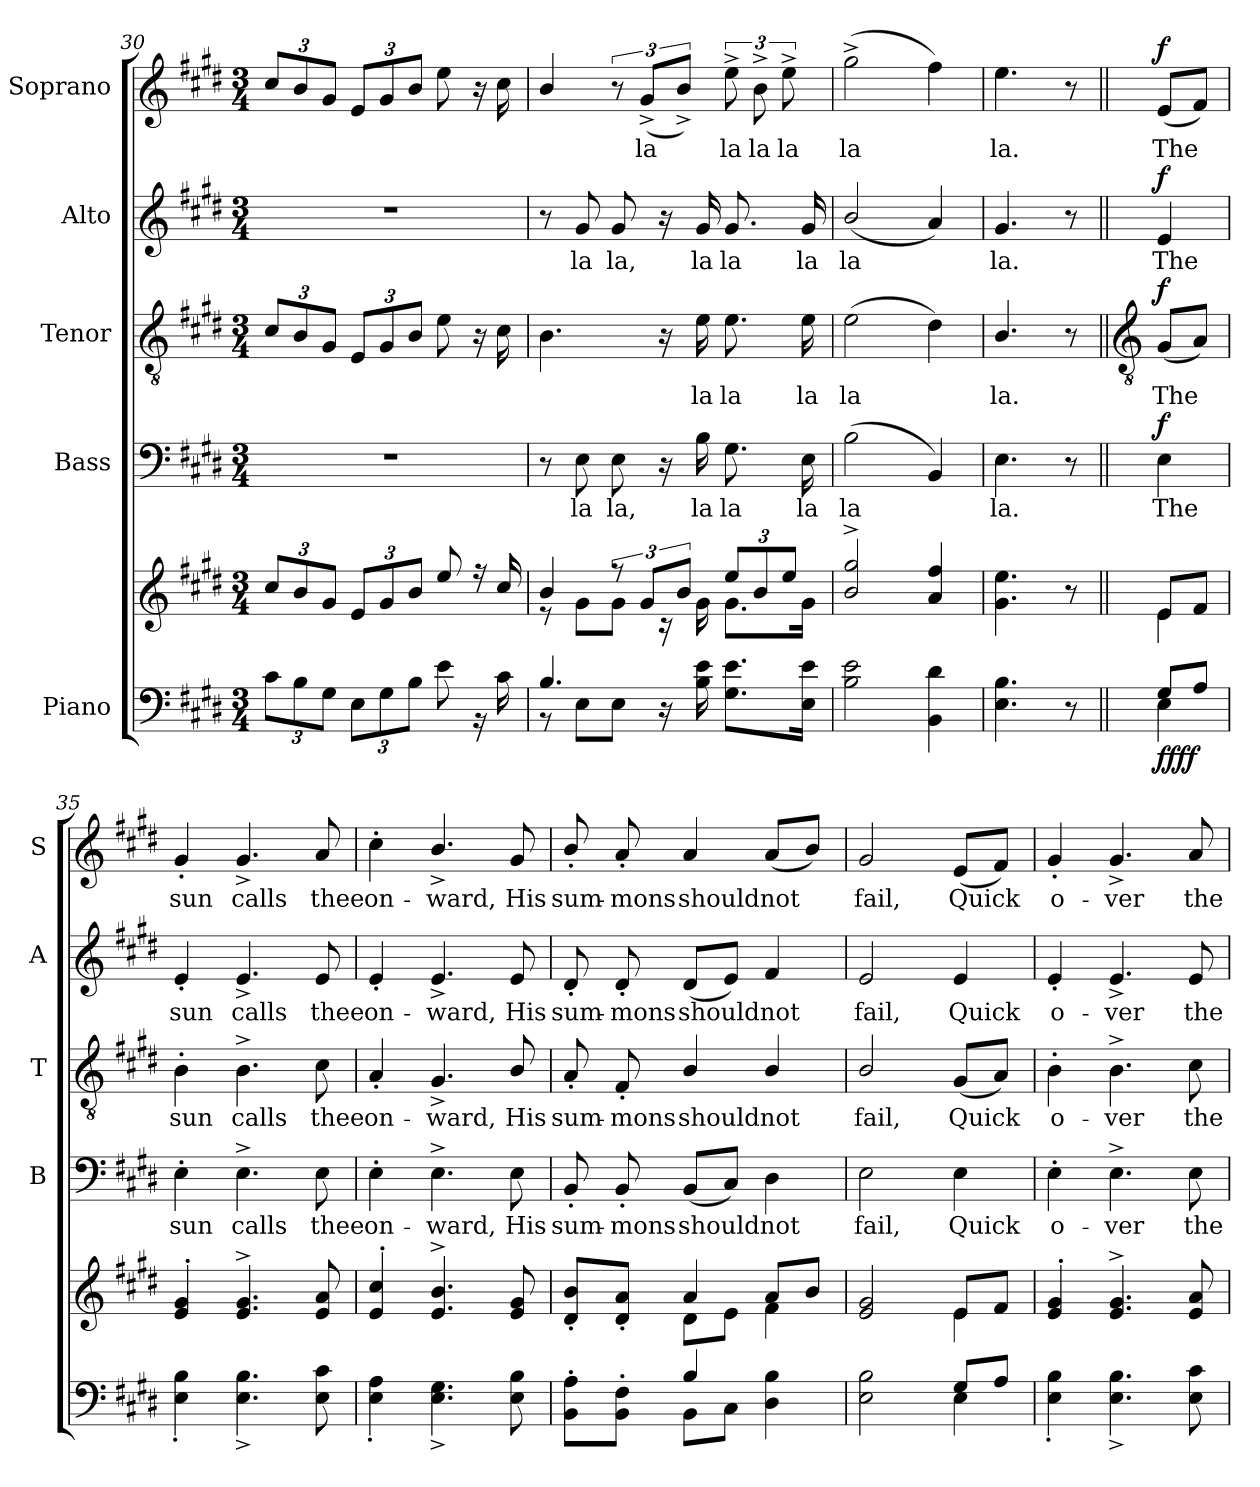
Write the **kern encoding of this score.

**kern	**kern	**dynam	**kern	**text	**dynam	**kern	**text	**dynam	**kern	**text	**dynam	**kern	**text	**dynam
*part5	*part5	*part5	*part4	*part4	*part4	*part3	*part3	*part3	*part2	*part2	*part2	*part1	*part1	*part1
*staff6	*staff5	*staff5/6	*staff4	*staff4	*staff4	*staff3	*staff3	*staff3	*staff2	*staff2	*staff2	*staff1	*staff1	*staff1
*I"Piano	*	*	*I"Bass	*	*	*I"Tenor	*	*	*I"Alto	*	*	*I"Soprano	*	*
*	*	*	*I'B	*	*	*I'T	*	*	*I'A	*	*	*I'S	*	*
*clefF4	*clefG2	*	*clefF4	*	*	*clefGv2	*	*	*clefG2	*	*	*clefG2	*	*
*k[f#c#g#d#]	*k[f#c#g#d#]	*	*k[f#c#g#d#]	*	*	*k[f#c#g#d#]	*	*	*k[f#c#g#d#]	*	*	*k[f#c#g#d#]	*	*
*E:	*E:	*	*E:	*	*	*E:	*	*	*E:	*	*	*E:	*	*
*M3/4	*M3/4	*	*M3/4	*	*	*M3/4	*	*	*M3/4	*	*	*M3/4	*	*
=30	=30	=30	=30	=30	=30	=30	=30	=30	=30	=30	=30	=30	=30	=30
*^	*^	*	*	*	*	*	*	*	*	*	*	*	*	*
!	!	!	!LO:N:vis=1	!	!LO:N:vis=1	!	!	!	!	!	!LO:N:vis=1	!	!	!	!	!
2.ryy	12c#\L	12cc#L	2.ryy	.	2.r	.	.	12c#L	.	.	2.r	.	.	12cc#L	.	.
.	12B\	12b	.	.	.	.	.	12B	.	.	.	.	.	12b	.	.
.	12G#\J	12g#J	.	.	.	.	.	12G#J	.	.	.	.	.	12g#J	.	.
.	12E\L	12eL	.	.	.	.	.	12EL	.	.	.	.	.	12eL	.	.
.	12G#\	12g#	.	.	.	.	.	12G#	.	.	.	.	.	12g#	.	.
.	12B\J	12bJ	.	.	.	.	.	12BJ	.	.	.	.	.	12bJ	.	.
.	8e\	8ee	.	.	.	.	.	8e	.	.	.	.	.	8ee	.	.
.	16r	16r	.	.	.	.	.	16r	.	.	.	.	.	16r	.	.
.	16c#\	16cc#	.	.	.	.	.	16c#	.	.	.	.	.	16cc#	.	.
=31	=31	=31	=31	=31	=31	=31	=31	=31	=31	=31	=31	=31	=31	=31	=31	=31
4.B/	8r	4b/	8r	.	8r	.	.	4.B\	.	.	8r	.	.	4b/	.	.
!	!	!	!	!	!	!LO:LY:b	!	!	!	!	!	!LO:LY:b	!	!	!	!
.	8E\L	.	8g#\L	.	8E	la	.	.	.	.	8g#	la	.	.	.	.
!	!	!	!	!	!	!LO:LY:b	!	!	!	!	!	!LO:LY:b	!	!	!	!
.	8E\J	12r	8g#\J	.	8E	la,	.	.	.	.	8g#	la,	.	12r	.	.
!	!	!	!	!	!	!	!	!	!	!	!	!	!	!	!LO:LY:b	!
.	.	12g#L	.	.	.	.	.	.	.	.	.	.	.	(<12g#^L	la	.
4.ryy	16r	.	16r	.	16r	.	.	16r	.	.	16r	.	.	.	.	.
.	.	12bJ	.	.	.	.	.	.	.	.	.	.	.	12b^J)	.	.
!	!	!	!	!	!	!LO:LY:b	!	!	!LO:LY:b	!	!	!LO:LY:b	!	!	!	!
.	16B\ 16e\	.	16g#\	.	16B	la	.	16e	la	.	16g#	la	.	.	.	.
!	!	!	!	!	!	!LO:LY:b	!	!	!LO:LY:b	!	!	!LO:LY:b	!	!	!LO:LY:b	!
.	8.G#\ 8.e\L	12ee/L	8.g#\L	.	8.G#	la	.	8.e	la	.	8.g#	la	.	12ee^	la	.
!	!	!	!	!	!	!	!	!	!	!	!	!	!	!	!LO:LY:b	!
.	.	12b/	.	.	.	.	.	.	.	.	.	.	.	12b^	la	.
!	!	!	!	!	!	!	!	!	!	!	!	!	!	!	!LO:LY:b	!
.	.	12ee/J	.	.	.	.	.	.	.	.	.	.	.	12ee^	la	.
!	!	!	!	!	!	!LO:LY:b	!	!	!LO:LY:b	!	!	!LO:LY:b	!	!	!	!
.	16E\ 16e\J	.	16g#\J	.	16E	la	.	16e	la	.	16g#	la	.	.	.	.
=32	=32	=32	=32	=32	=32	=32	=32	=32	=32	=32	=32	=32	=32	=32	=32	=32
!LO:N:vis=1	!	!	!	!	!	!LO:LY:b	!	!	!LO:LY:b	!	!	!LO:LY:b	!	!	!LO:LY:b	!
2.ryy	2B\ 2e\	2b^ 2gg#^	2.ryy	.	(2B\	la	.	(>2e	la	.	(<2b/	la	.	(>2gg#^	la	.
.	4BB\ 4d#\	4a 4ff#	.	.	4BB)	.	.	4d#)	.	.	4a)	.	.	4ff#)	.	.
=33	=33	=33	=33	=33	=33	=33	=33	=33	=33	=33	=33	=33	=33	=33	=33	=33
!	!	!	!	!	!	!LO:LY:b	!	!	!LO:LY:b	!	!	!LO:LY:b	!	!	!LO:LY:b	!
2ryy	4.E\ 4.B\	4.g# 4.ee	2ryy	.	4.E	la.	.	4.B/	la.	.	4.g#	la.	.	4.ee	la.	.
.	8r	8r	.	.	8r	.	.	8r	.	.	8r	.	.	8r	.	.
!!LO:LB:g=z
=34||	=34||	=34||	=34||	=34||	=34||	=34||	=34||	=34||	=34||	=34||	=34||	=34||	=34||	=34||	=34||	=34||
*	*	*	*	*	*	*	*	*clefGv2	*	*	*	*	*	*	*	*
!	!	!	!	!LO:DY:b=2	!	!LO:LY:b	!	!	!LO:LY:b	!	!	!LO:LY:b	!	!	!LO:LY:b	!
!	!	!	!	!LO:DY:n=1:b=2	!	!	!	!	!	!	!	!	!	!	!	!
!	!	!	!	!LO:DY:n=2:b	!	!	!	!	!	!	!	!	!	!	!	!
!	!	!	!	!LO:DY:n=3:b	!	!	!LO:DY:b	!	!	!LO:DY:b	!	!	!LO:DY:b	!	!	!LO:DY:b
8G#/L	4E\	8eL	4e\	f f f f	4E	The	f	(<8G#L	The	f	4e	The	f	(<8eL	The	f
8A/J	.	8f#J	.	.	.	.	.	8AJ)	.	.	.	.	.	8f#J)	.	.
=35	=35	=35	=35	=35	=35	=35	=35	=35	=35	=35	=35	=35	=35	=35	=35	=35
!	!	!	!	!	!	!LO:LY:b	!	!	!LO:LY:b	!	!	!LO:LY:b	!	!	!LO:LY:b	!
2.ryy	4E\' 4B\'	4e' 4g#'	2.ryy	.	4E'	sun	.	4B'	sun	.	4e'	sun	.	4g#'	sun	.
!	!	!	!	!	!	!LO:LY:b	!	!	!LO:LY:b	!	!	!LO:LY:b	!	!	!LO:LY:b	!
.	4.E\^ 4.B\^	4.e^ 4.g#^	.	.	4.E^	calls	.	4.B^	calls	.	4.e^	calls	.	4.g#^	calls	.
!	!	!	!	!	!	!LO:LY:b	!	!	!LO:LY:b	!	!	!LO:LY:b	!	!	!LO:LY:b	!
.	8E\ 8c#\	8e 8a	.	.	8E	thee	.	8c#	thee	.	8e	thee	.	8a	thee	.
=36	=36	=36	=36	=36	=36	=36	=36	=36	=36	=36	=36	=36	=36	=36	=36	=36
!	!	!	!	!	!	!LO:LY:b	!	!	!LO:LY:b	!	!	!LO:LY:b	!	!	!LO:LY:b	!
2.ryy	4E\' 4A\'	4e' 4cc#'	2.ryy	.	4E'	on-	.	4A'	on-	.	4e'	on-	.	4cc#'	on-	.
!	!	!	!	!	!	!LO:LY:b	!	!	!LO:LY:b	!	!	!LO:LY:b	!	!	!LO:LY:b	!
.	4.E\^ 4.G#\^	4.e/^ 4.b/^	.	.	4.E^	-ward,	.	4.G#^/	-ward,	.	4.e^	-ward,	.	4.b^/	-ward,	.
!	!	!	!	!	!	!LO:LY:b	!	!	!LO:LY:b	!	!	!LO:LY:b	!	!	!LO:LY:b	!
.	8E\ 8B\	8e 8g#	.	.	8E	His	.	8B/	His	.	8e	His	.	8g#	His	.
=37	=37	=37	=37	=37	=37	=37	=37	=37	=37	=37	=37	=37	=37	=37	=37	=37
!	!	!	!	!	!	!LO:LY:b	!	!	!LO:LY:b	!	!	!LO:LY:b	!	!	!LO:LY:b	!
4ryy	8BB\' 8A\'L	8d#' 8b'L	4ryy	.	8BB'	sum-	.	8A'	sum-	.	8d#'	sum-	.	8b'/	sum-	.
!	!	!	!	!	!	!LO:LY:b	!	!	!LO:LY:b	!	!	!LO:LY:b	!	!	!LO:LY:b	!
.	8BB\' 8F#\'J	8d#' 8a'J	.	.	8BB'	-mons	.	8F#'	-mons	.	8d#'	-mons	.	8a'	-mons	.
!	!	!	!	!	!	!LO:LY:b	!	!	!LO:LY:b	!	!	!LO:LY:b	!	!	!LO:LY:b	!
4B/	8BB\L	4a	8d#\L	.	(<8BBL	should	.	4B/	should	.	(<8d#L	should	.	4a	should	.
.	8C#\J	.	8e\J	.	8C#J)	.	.	.	.	.	8eJ)	.	.	.	.	.
!	!	!	!	!	!	!LO:LY:b	!	!	!LO:LY:b	!	!	!LO:LY:b	!	!	!LO:LY:b	!
4ryy	4D#\ 4B\	8aL	4f#\	.	4D#	not	.	4B/	not	.	4f#	not	.	(<8aL	not	.
.	.	8bJ	.	.	.	.	.	.	.	.	.	.	.	8bJ)	.	.
=38	=38	=38	=38	=38	=38	=38	=38	=38	=38	=38	=38	=38	=38	=38	=38	=38
!	!	!	!	!	!	!LO:LY:b	!	!	!LO:LY:b	!	!	!LO:LY:b	!	!	!LO:LY:b	!
2ryy	2E\ 2B\	2e 2g#	2ryy	.	2E	fail,	.	2B/	fail,	.	2e	fail,	.	2g#	fail,	.
!	!	!	!	!	!	!LO:LY:b	!	!	!LO:LY:b	!	!	!LO:LY:b	!	!	!LO:LY:b	!
8G#/L	4E\	8eL	4e\	.	4E	Quick	.	(<8G#L	Quick	.	4e	Quick	.	(<8eL	Quick	.
8A/J	.	8f#J	.	.	.	.	.	8AJ)	.	.	.	.	.	8f#J)	.	.
=39	=39	=39	=39	=39	=39	=39	=39	=39	=39	=39	=39	=39	=39	=39	=39	=39
!	!	!	!	!	!	!LO:LY:b	!	!	!LO:LY:b	!	!	!LO:LY:b	!	!	!LO:LY:b	!
2.ryy	4E\' 4B\'	4e' 4g#'	2.ryy	.	4E'	o-	.	4B'	o-	.	4e'	o-	.	4g#'	o-	.
!	!	!	!	!	!	!LO:LY:b	!	!	!LO:LY:b	!	!	!LO:LY:b	!	!	!LO:LY:b	!
.	4.E\^ 4.B\^	4.e^ 4.g#^	.	.	4.E^	-ver	.	4.B^	-ver	.	4.e^	-ver	.	4.g#^	-ver	.
!	!	!	!	!	!	!LO:LY:b	!	!	!LO:LY:b	!	!	!LO:LY:b	!	!	!LO:LY:b	!
.	8E\ 8c#\	8e 8a	.	.	8E	the	.	8c#	the	.	8e	the	.	8a	the	.
*v	*v	*	*	*	*	*	*	*	*	*	*	*	*	*	*	*
*	*v	*v	*	*	*	*	*	*	*	*	*	*	*	*	*
=	=	=	=	=	=	=	=	=	=	=	=	=	=	=
*-	*-	*-	*-	*-	*-	*-	*-	*-	*-	*-	*-	*-	*-	*-
